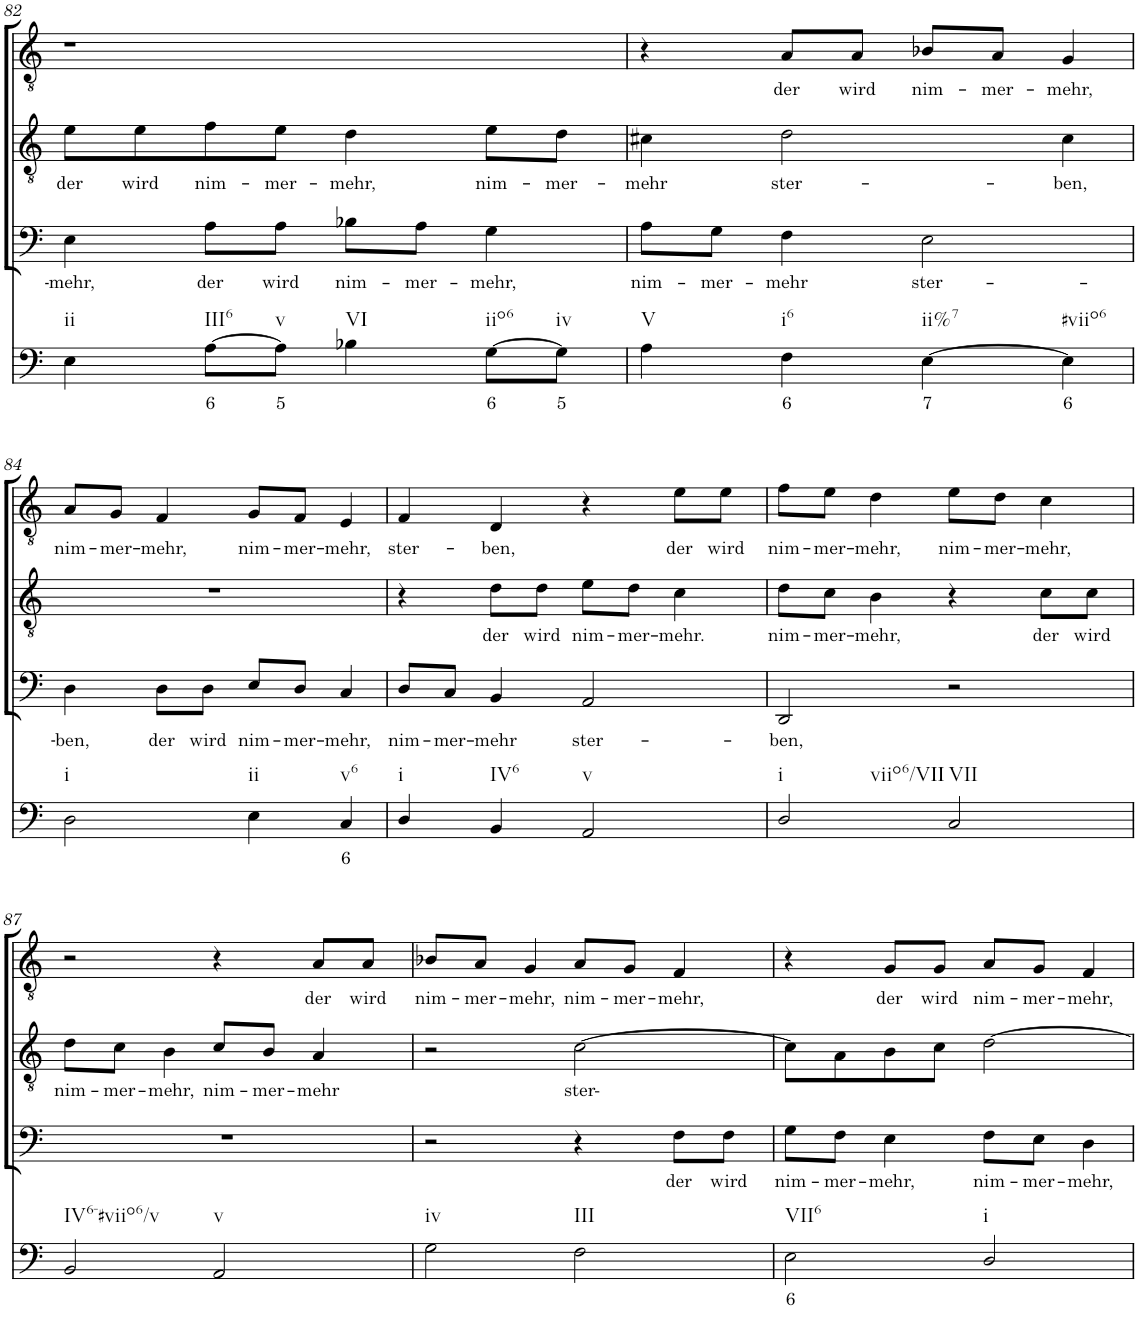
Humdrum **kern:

**kern	**text	**kern	**text	**kern	**text	**kern	**text
*part4	*part4	*part3	*part3	*part2	*part2	*part1	*part1
*staff4	*staff4	*staff3	*staff3	*staff2	*staff2	*staff1	*staff1
*I"Continuo	*	*I"Bass	*	*I"Tenor II	*	*I"Tenor I	*
!!LO:PB:g=z
*clefF4	*	*clefF4	*	*clefGv2	*	*clefGv2	*
*k[]	*	*k[]	*	*k[]	*	*k[]	*
*M4/4	*	*M4/4	*	*M4/4	*	*M4/4	*
=82	=82	=82	=82	=82	=82	=82	=82
!LO:TX:b:t=ii	!	!	!	!	!	!	!
!	!	!	!LO:LY:b	!	!LO:LY:b	!	!
4E\	.	4E\	mehr,	8e\L	der	1r	.
!	!	!	!	!	!LO:LY:b	!	!
.	.	.	.	8e\	wird	.	.
!LO:TX:b:t=III6	!	!	!	!	!	!	!
!	!LO:LY:b	!	!LO:LY:b	!	!LO:LY:b	!	!
[8A\L	6	8A\L	der	8f\	nim-	.	.
!LO:TX:b:t=v	!	!	!	!	!	!	!
!	!LO:LY:b	!	!LO:LY:b	!	!LO:LY:b	!	!
8A\J]	5	8A\J	wird	8e\J	mer-	.	.
!LO:TX:b:t=VI	!	!	!	!	!	!	!
!	!	!	!LO:LY:b	!	!LO:LY:b	!	!
4B-X\	.	8B-X\L	nim-	4d\	mehr,	.	.
!	!	!	!LO:LY:b	!	!	!	!
.	.	8A\J	mer-	.	.	.	.
!LO:TX:b:t=iio6	!	!	!	!	!	!	!
!	!LO:LY:b	!	!LO:LY:b	!	!LO:LY:b	!	!
[8G\L	6	4G\	mehr,	8e\L	nim-	.	.
!LO:TX:b:t=iv	!	!	!	!	!	!	!
!	!LO:LY:b	!	!	!	!LO:LY:b	!	!
8G\J]	5	.	.	8d\J	mer-	.	.
=83	=83	=83	=83	=83	=83	=83	=83
!LO:TX:b:t=V	!	!	!	!	!	!	!
!	!	!	!LO:LY:b	!	!LO:LY:b	!	!
4A\	.	8A\L	nim-	4c#X\	mehr	4r	.
!	!	!	!LO:LY:b	!	!	!	!
.	.	8G\J	mer-	.	.	.	.
!LO:TX:b:t=i6	!	!	!	!	!	!	!
!	!LO:LY:b	!	!LO:LY:b	!	!LO:LY:b	!	!LO:LY:b
4F\	6	4F\	mehr	2d\	ster-	8A/L	der
!	!	!	!	!	!	!	!LO:LY:b
.	.	.	.	.	.	8A/J	wird
!LO:TX:b:t=ii%7	!	!	!	!	!	!	!
!	!LO:LY:b	!	!LO:LY:b	!	!	!	!LO:LY:b
[4E\	7	2E\	ster-	.	.	8B-X/L	nim-
!	!	!	!	!	!	!	!LO:LY:b
.	.	.	.	.	.	8A/J	mer-
!LO:TX:b:t=#viio6	!	!	!	!	!	!	!
!	!LO:LY:b	!	!	!	!LO:LY:b	!	!LO:LY:b
4E\]	6	.	.	4c#\	ben,	4G/	mehr,
!!LO:LB:g=z
=84	=84	=84	=84	=84	=84	=84	=84
!LO:TX:b:t=i	!	!	!	!	!	!	!
!	!	!	!LO:LY:b	!	!	!	!LO:LY:b
2D\	.	4D\	ben,	1r	.	8A/L	nim-
!	!	!	!	!	!	!	!LO:LY:b
.	.	.	.	.	.	8G/J	mer-
!	!	!	!LO:LY:b	!	!	!	!LO:LY:b
.	.	8D\L	der	.	.	4F/	mehr,
!	!	!	!LO:LY:b	!	!	!	!
.	.	8D\J	wird	.	.	.	.
!LO:TX:b:t=ii	!	!	!	!	!	!	!
!	!	!	!LO:LY:b	!	!	!	!LO:LY:b
4E\	.	8E/L	nim-	.	.	8G/L	nim-
!	!	!	!LO:LY:b	!	!	!	!LO:LY:b
.	.	8D/J	mer-	.	.	8F/J	mer-
!LO:TX:b:t=v6	!	!	!	!	!	!	!
!	!LO:LY:b	!	!LO:LY:b	!	!	!	!LO:LY:b
4C/	6	4C/	mehr,	.	.	4E/	mehr,
=85	=85	=85	=85	=85	=85	=85	=85
!LO:TX:b:t=i	!	!	!	!	!	!	!
!	!	!	!LO:LY:b	!	!	!	!LO:LY:b
4D/	.	8D/L	nim-	4r	.	4F/	ster-
!	!	!	!LO:LY:b	!	!	!	!
.	.	8C/J	mer-	.	.	.	.
!LO:TX:b:t=IV6	!	!	!	!	!	!	!
!	!	!	!LO:LY:b	!	!LO:LY:b	!	!LO:LY:b
4BB/	.	4BB/	mehr	8d\L	der	4D/	ben,
!	!	!	!	!	!LO:LY:b	!	!
.	.	.	.	8d\J	wird	.	.
!LO:TX:b:t=v	!	!	!	!	!	!	!
!	!	!	!LO:LY:b	!	!LO:LY:b	!	!
2AA/	.	2AA/	ster-	8e\L	nim-	4r	.
!	!	!	!	!	!LO:LY:b	!	!
.	.	.	.	8d\J	mer-	.	.
!	!	!	!	!	!LO:LY:b	!	!LO:LY:b
.	.	.	.	4c\	mehr.	8e\L	der
!	!	!	!	!	!	!	!LO:LY:b
.	.	.	.	.	.	8e\J	wird
=86	=86	=86	=86	=86	=86	=86	=86
!LO:TX:b:t=i	!	!	!	!	!	!	!
!LO:TX:b:t=viio6/VII	!	!	!	!	!	!	!
!	!	!	!LO:LY:b	!	!LO:LY:b	!	!LO:LY:b
2D/	.	2DD/	ben,	8d\L	nim-	8f\L	nim-
!	!	!	!	!	!LO:LY:b	!	!LO:LY:b
.	.	.	.	8c\J	mer-	8e\J	mer-
!	!	!	!	!	!LO:LY:b	!	!LO:LY:b
.	.	.	.	4B\	mehr,	4d\	mehr,
!LO:TX:b:t=VII	!	!	!	!	!	!	!
!	!	!	!	!	!	!	!LO:LY:b
2C/	.	2r	.	4r	.	8e\L	nim-
!	!	!	!	!	!	!	!LO:LY:b
.	.	.	.	.	.	8d\J	mer-
!	!	!	!	!	!LO:LY:b	!	!LO:LY:b
.	.	.	.	8c\L	der	4c\	mehr,
!	!	!	!	!	!LO:LY:b	!	!
.	.	.	.	8c\J	wird	.	.
!!LO:LB:g=z
=87	=87	=87	=87	=87	=87	=87	=87
!LO:TX:b:t=IV6-#viio6/v	!	!	!	!	!	!	!
!	!	!	!	!	!LO:LY:b	!	!
2BB/	.	1r	.	8d\L	nim-	2r	.
!	!	!	!	!	!LO:LY:b	!	!
.	.	.	.	8c\J	mer-	.	.
!	!	!	!	!	!LO:LY:b	!	!
.	.	.	.	4B\	mehr,	.	.
!LO:TX:b:t=v	!	!	!	!	!	!	!
!	!	!	!	!	!LO:LY:b	!	!
2AA/	.	.	.	8c/L	nim-	4r	.
!	!	!	!	!	!LO:LY:b	!	!
.	.	.	.	8B/J	mer-	.	.
!	!	!	!	!	!LO:LY:b	!	!LO:LY:b
.	.	.	.	4A/	mehr	8A/L	der
!	!	!	!	!	!	!	!LO:LY:b
.	.	.	.	.	.	8A/J	wird
=88	=88	=88	=88	=88	=88	=88	=88
!LO:TX:b:t=iv	!	!	!	!	!	!	!
!	!	!	!	!	!	!	!LO:LY:b
2G\	.	2r	.	2r	.	8B-X/L	nim-
!	!	!	!	!	!	!	!LO:LY:b
.	.	.	.	.	.	8A/J	mer-
!	!	!	!	!	!	!	!LO:LY:b
.	.	.	.	.	.	4G/	mehr,
!LO:TX:b:t=III	!	!	!	!	!	!	!
!	!	!	!	!	!LO:LY:b	!	!LO:LY:b
2F\	.	4r	.	[2c\	ster-	8A/L	nim-
!	!	!	!	!	!	!	!LO:LY:b
.	.	.	.	.	.	8G/J	mer-
!	!	!	!LO:LY:b	!	!	!	!LO:LY:b
.	.	8F\L	der	.	.	4F/	mehr,
!	!	!	!LO:LY:b	!	!	!	!
.	.	8F\J	wird	.	.	.	.
=89	=89	=89	=89	=89	=89	=89	=89
!LO:TX:b:t=VII6	!	!	!	!	!	!	!
!	!LO:LY:b	!	!LO:LY:b	!	!	!	!
2E\	6	8G\L	nim-	8c\L]	.	4r	.
!	!	!	!LO:LY:b	!	!	!	!
.	.	8F\J	mer-	8A\	.	.	.
!	!	!	!LO:LY:b	!	!	!	!LO:LY:b
.	.	4E\	mehr,	8B\	.	8G/L	der
!	!	!	!	!	!	!	!LO:LY:b
.	.	.	.	8c\J	.	8G/J	wird
!LO:TX:b:t=i	!	!	!	!	!	!	!
!	!	!	!LO:LY:b	!	!	!	!LO:LY:b
2D/	.	8F\L	nim-	[2d\	.	8A/L	nim-
!	!	!	!LO:LY:b	!	!	!	!LO:LY:b
.	.	8E\J	mer-	.	.	8G/J	mer-
!	!	!	!LO:LY:b	!	!	!	!LO:LY:b
.	.	4D\	mehr,	.	.	4F/	mehr,
=	=	=	=	=	=	=	=
*-	*-	*-	*-	*-	*-	*-	*-
